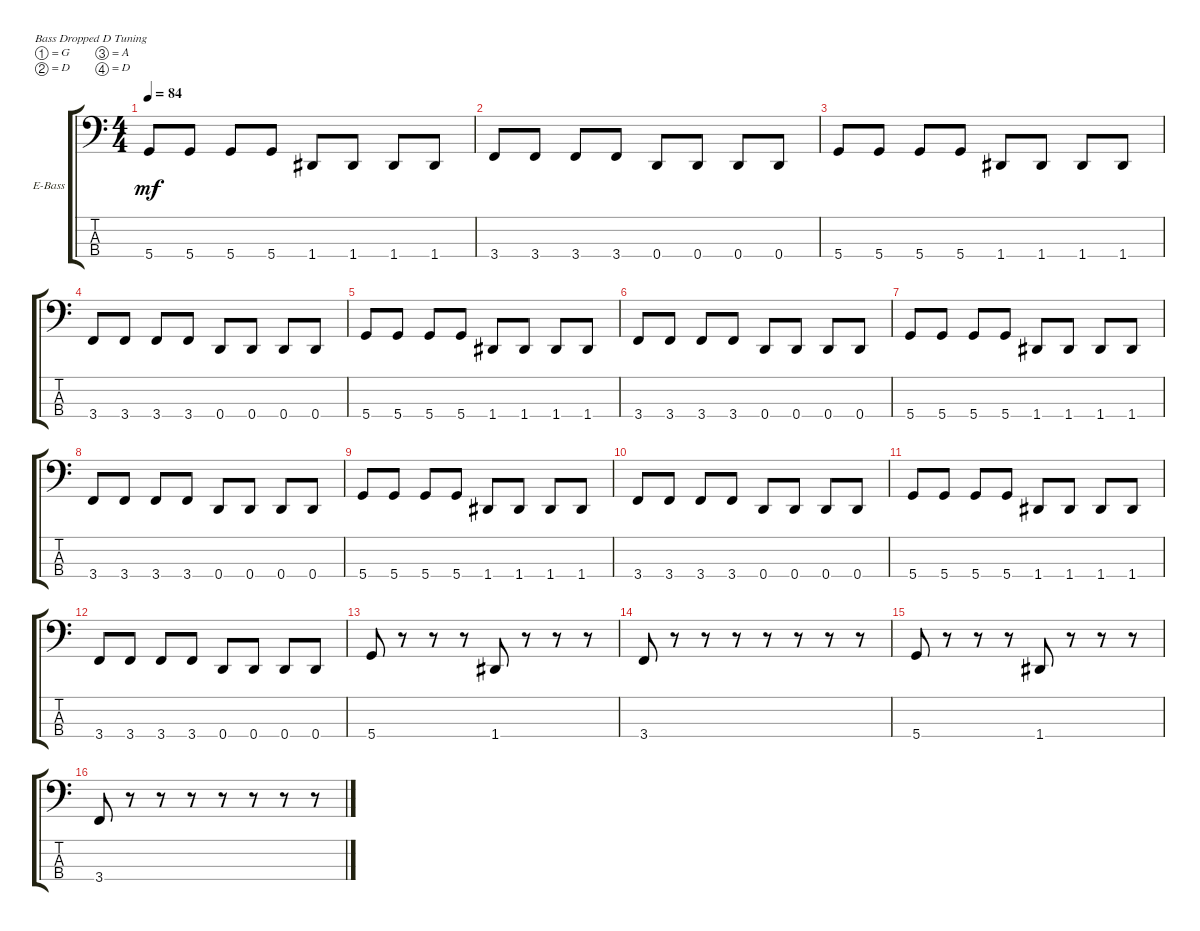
\defaultSystemsLayout 4
\bracketExtendMode groupsimilarinstruments
\firstSystemTrackNameOrientation horizontal
\otherSystemsTrackNameOrientation horizontal
\track ("Electric Bass" "E-Bass") {instrument electricbassfinger}
\staff {score tabs}
\tuning (G2 D2 A1 D1)
\ts (4 4)
\tempo 84
\clef f4
\scale
0.333333
\ks c
5.4.8{dy mf} 5.4.8 5.4.8 5.4.8 1.4.8 1.4.8 1.4.8 1.4.8 |
\scale
0.333333 3.4.8 3.4.8 3.4.8 3.4.8 0.4.8 0.4.8 0.4.8 0.4.8 |
\scale
0.333333 5.4.8 5.4.8 5.4.8 5.4.8 1.4.8 1.4.8 1.4.8 1.4.8 |
\scale
0.333333 3.4.8 3.4.8 3.4.8 3.4.8 0.4.8 0.4.8 0.4.8 0.4.8 |
\scale
0.333333 5.4.8 5.4.8 5.4.8 5.4.8 1.4.8 1.4.8 1.4.8 1.4.8 |
\scale
0.333333 3.4.8 3.4.8 3.4.8 3.4.8 0.4.8 0.4.8 0.4.8 0.4.8 |
\scale
0.333333 5.4.8 5.4.8 5.4.8 5.4.8 1.4.8 1.4.8 1.4.8 1.4.8 |
\scale
0.333333 3.4.8 3.4.8 3.4.8 3.4.8 0.4.8 0.4.8 0.4.8 0.4.8 |
\scale
0.333333 5.4.8 5.4.8 5.4.8 5.4.8 1.4.8 1.4.8 1.4.8 1.4.8 |
\scale
0.333333 3.4.8 3.4.8 3.4.8 3.4.8 0.4.8 0.4.8 0.4.8 0.4.8 |
\scale
0.333333 5.4.8 5.4.8 5.4.8 5.4.8 1.4.8 1.4.8 1.4.8 1.4.8 |
\scale
0.333333 3.4.8 3.4.8 3.4.8 3.4.8 0.4.8 0.4.8 0.4.8 0.4.8 |
\scale
0.333333 5.4.8 r.8 r.8 r.8 1.4.8 r.8 r.8 r.8 |
\scale
0.333333 3.4.8 r.8 r.8 r.8 r.8 r.8 r.8 r.8 |
\scale
0.333333 5.4.8 r.8 r.8 r.8 1.4.8 r.8 r.8 r.8 |
\scale
0.333333 3.4.8 r.8 r.8 r.8 r.8 r.8 r.8 r.8
